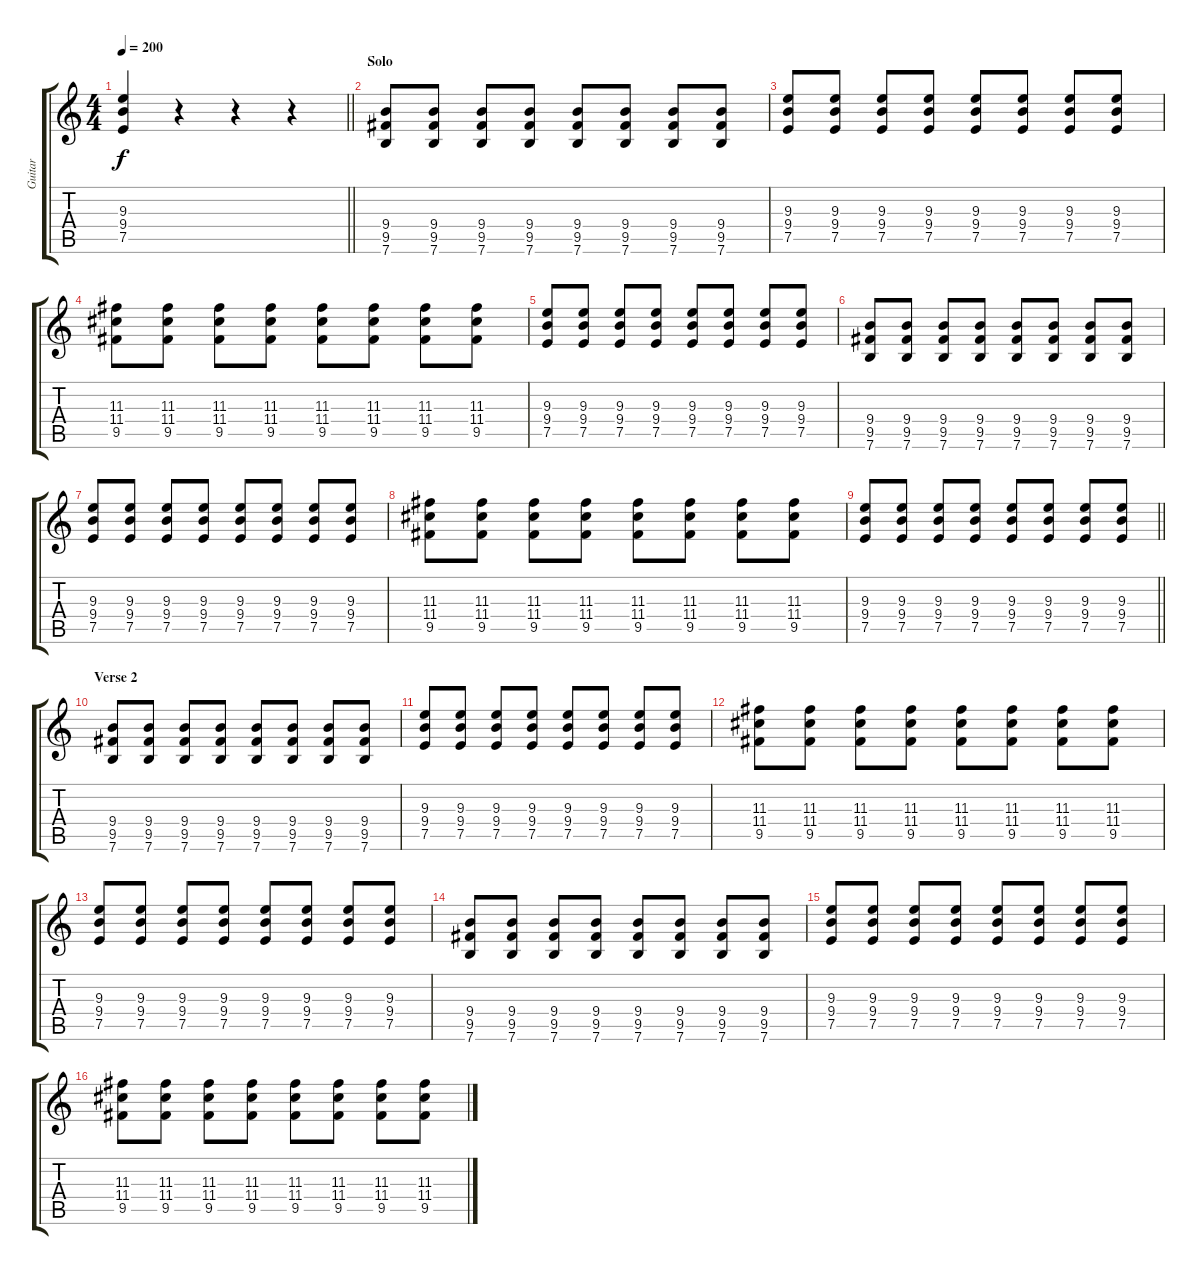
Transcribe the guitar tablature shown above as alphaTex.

\track ("Guitar" "Guitar") {instrument distortionguitar}
\staff {score tabs}
\tuning (E4 B3 G3 D3 A2 E2) {hide}
\ts (4 4)
\tempo 200
\clef g2
\barLineRight lightlight
\ks c
(9.3 9.4 7.5).4{dy f} r.4 r.4 r.4 |
\section ("" "Solo")
(9.4 9.5 7.6).8 (9.4 9.5 7.6).8 (9.4 9.5 7.6).8 (9.4 9.5 7.6).8 (9.4 9.5 7.6).8 (9.4 9.5 7.6).8 (9.4 9.5 7.6).8 (9.4 9.5 7.6).8 |
(9.3 9.4 7.5).8 (9.3 9.4 7.5).8 (9.3 9.4 7.5).8 (9.3 9.4 7.5).8 (9.3 9.4 7.5).8 (9.3 9.4 7.5).8 (9.3 9.4 7.5).8 (9.3 9.4 7.5).8 |
(11.3 11.4 9.5).8 (11.3 11.4 9.5).8 (11.3 11.4 9.5).8 (11.3 11.4 9.5).8 (11.3 11.4 9.5).8 (11.3 11.4 9.5).8 (11.3 11.4 9.5).8 (11.3 11.4 9.5).8 |
(9.3 9.4 7.5).8 (9.3 9.4 7.5).8 (9.3 9.4 7.5).8 (9.3 9.4 7.5).8 (9.3 9.4 7.5).8 (9.3 9.4 7.5).8 (9.3 9.4 7.5).8 (9.3 9.4 7.5).8 |
(9.4 9.5 7.6).8 (9.4 9.5 7.6).8 (9.4 9.5 7.6).8 (9.4 9.5 7.6).8 (9.4 9.5 7.6).8 (9.4 9.5 7.6).8 (9.4 9.5 7.6).8 (9.4 9.5 7.6).8 |
(9.3 9.4 7.5).8 (9.3 9.4 7.5).8 (9.3 9.4 7.5).8 (9.3 9.4 7.5).8 (9.3 9.4 7.5).8 (9.3 9.4 7.5).8 (9.3 9.4 7.5).8 (9.3 9.4 7.5).8 |
(11.3 11.4 9.5).8 (11.3 11.4 9.5).8 (11.3 11.4 9.5).8 (11.3 11.4 9.5).8 (11.3 11.4 9.5).8 (11.3 11.4 9.5).8 (11.3 11.4 9.5).8 (11.3 11.4 9.5).8 |
\barLineRight lightlight
(9.3 9.4 7.5).8 (9.3 9.4 7.5).8 (9.3 9.4 7.5).8 (9.3 9.4 7.5).8 (9.3 9.4 7.5).8 (9.3 9.4 7.5).8 (9.3 9.4 7.5).8 (9.3 9.4 7.5).8 |
\section ("" "Verse 2")
(9.4 9.5 7.6).8 (9.4 9.5 7.6).8 (9.4 9.5 7.6).8 (9.4 9.5 7.6).8 (9.4 9.5 7.6).8 (9.4 9.5 7.6).8 (9.4 9.5 7.6).8 (9.4 9.5 7.6).8 |
(9.3 9.4 7.5).8 (9.3 9.4 7.5).8 (9.3 9.4 7.5).8 (9.3 9.4 7.5).8 (9.3 9.4 7.5).8 (9.3 9.4 7.5).8 (9.3 9.4 7.5).8 (9.3 9.4 7.5).8 |
(11.3 11.4 9.5).8 (11.3 11.4 9.5).8 (11.3 11.4 9.5).8 (11.3 11.4 9.5).8 (11.3 11.4 9.5).8 (11.3 11.4 9.5).8 (11.3 11.4 9.5).8 (11.3 11.4 9.5).8 |
(9.3 9.4 7.5).8 (9.3 9.4 7.5).8 (9.3 9.4 7.5).8 (9.3 9.4 7.5).8 (9.3 9.4 7.5).8 (9.3 9.4 7.5).8 (9.3 9.4 7.5).8 (9.3 9.4 7.5).8 |
(9.4 9.5 7.6).8 (9.4 9.5 7.6).8 (9.4 9.5 7.6).8 (9.4 9.5 7.6).8 (9.4 9.5 7.6).8 (9.4 9.5 7.6).8 (9.4 9.5 7.6).8 (9.4 9.5 7.6).8 |
(9.3 9.4 7.5).8 (9.3 9.4 7.5).8 (9.3 9.4 7.5).8 (9.3 9.4 7.5).8 (9.3 9.4 7.5).8 (9.3 9.4 7.5).8 (9.3 9.4 7.5).8 (9.3 9.4 7.5).8 |
(11.3 11.4 9.5).8 (11.3 11.4 9.5).8 (11.3 11.4 9.5).8 (11.3 11.4 9.5).8 (11.3 11.4 9.5).8 (11.3 11.4 9.5).8 (11.3 11.4 9.5).8 (11.3 11.4 9.5).8
